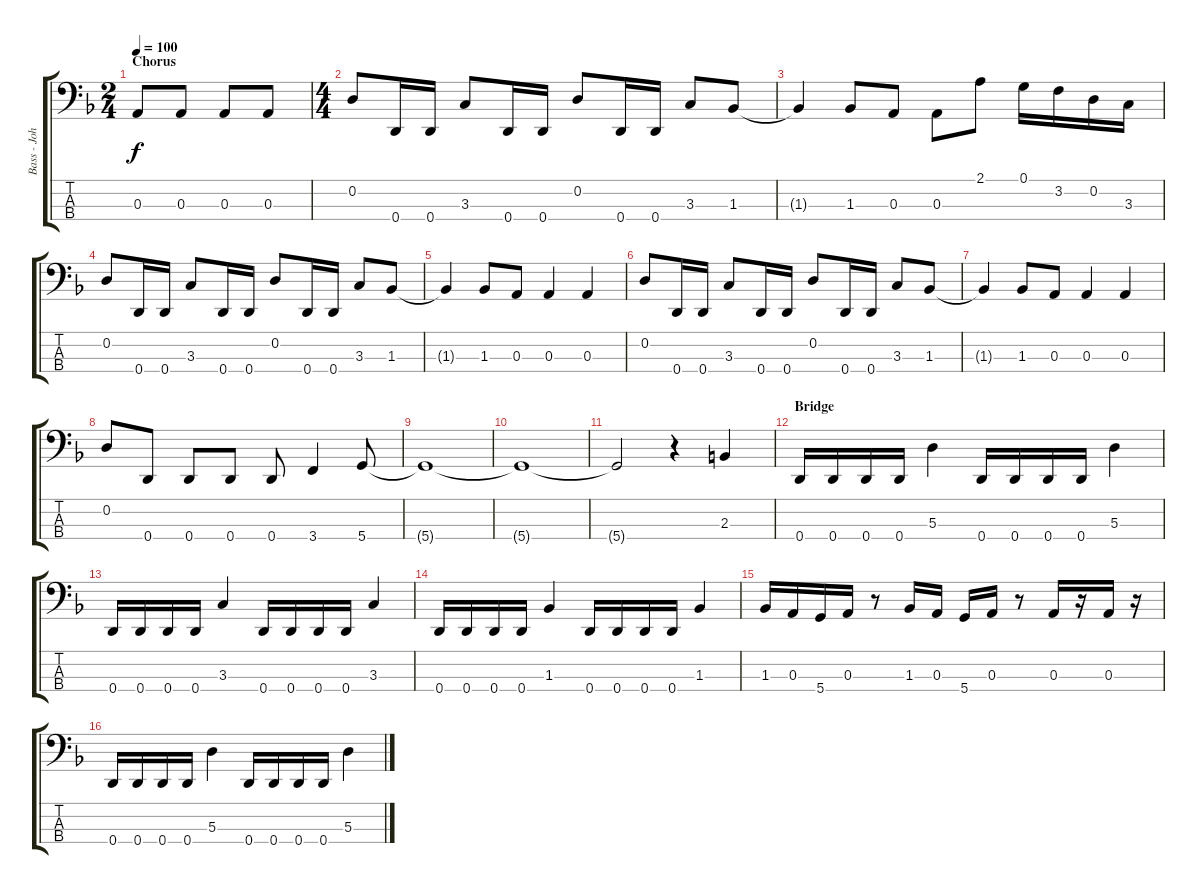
\track ("Bass - John Middleton" "Bass - Joh") {instrument electricbasspick}
\staff {score tabs}
\tuning (G2 D2 A1 D1) {hide}
\ts (2 4)
\section ("" "Chorus")
\tempo 100
\clef f4
\ks f
0.3.8{dy f} 0.3.8 0.3.8 0.3.8 |
\ts (4 4)
0.2.8 0.4.16 0.4.16 3.3.8 0.4.16 0.4.16 0.2.8 0.4.16 0.4.16 3.3.8 1.3.8 |
1.3{t}.4 1.3.8 0.3.8 0.3.8 2.1.8 0.1.16 3.2.16 0.2.16 3.3.16 |
0.2.8 0.4.16 0.4.16 3.3.8 0.4.16 0.4.16 0.2.8 0.4.16 0.4.16 3.3.8 1.3.8 |
1.3{t}.4 1.3.8 0.3.8 0.3.4 0.3.4 |
0.2.8 0.4.16 0.4.16 3.3.8 0.4.16 0.4.16 0.2.8 0.4.16 0.4.16 3.3.8 1.3.8 |
1.3{t}.4 1.3.8 0.3.8 0.3.4 0.3.4 |
0.2.8 0.4.8 0.4.8 0.4.8 0.4.8 3.4.4 5.4.8 |
5.4{t}.1 |
5.4{t}.1 |
5.4{t}.2 r.4 2.3.4 |
\section ("" "Bridge")
0.4.16 0.4.16 0.4.16 0.4.16 5.3.4 0.4.16 0.4.16 0.4.16 0.4.16 5.3.4 |
0.4.16 0.4.16 0.4.16 0.4.16 3.3.4 0.4.16 0.4.16 0.4.16 0.4.16 3.3.4 |
0.4.16 0.4.16 0.4.16 0.4.16 1.3.4 0.4.16 0.4.16 0.4.16 0.4.16 1.3.4 |
1.3.16 0.3.16 5.4.16 0.3.16 r.8 1.3.16 0.3.16 5.4.16 0.3.16 r.8 0.3.16 r.16 0.3.16 r.16 |
0.4.16 0.4.16 0.4.16 0.4.16 5.3.4 0.4.16 0.4.16 0.4.16 0.4.16 5.3.4
